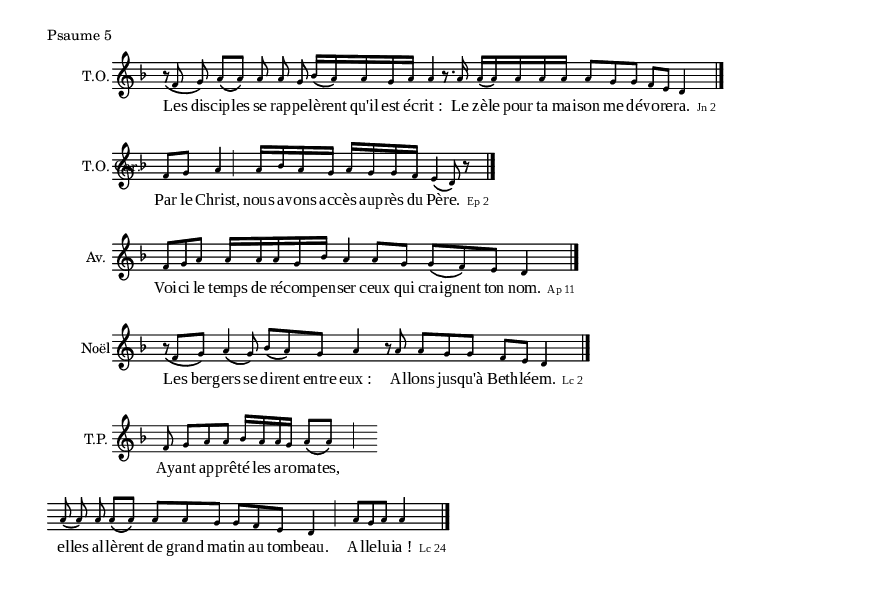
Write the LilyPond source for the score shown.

\version "2.10.0"
 \include "definitions.ly"
\markup { Psaume 5}

\relative f' { 
	\new Staff {
		\cadenzaOn
		\key f \major
		\set Staff.instrumentName = \markup{ \center-align { T.O. } }
		\times 2/3 { r8_\( f g\) }
		a[\( a\)] 
		\times 2/3 { a8 a g }
		\times 2/5 { bes16[\( a\) a g a] }
		a4
		\ifIndent
		r8. a16 
		\times 2/5 { a16[\( a\) a a a] }
		\times 2/3 { a8[ g g] }
		f[ e] d4

		\endBar
	}
	\addlyrics {
		Les dis -- cip -- les se rap -- pe -- lè -- rent qu'il est éc -- "rit :" Le zè -- le pour ta mai -- son me dé -- vo -- re -- ra.

		\markup { \citation #"Jn 2" }
	}
}
\relative f' { 
	\new Staff {
		\cadenzaOn
		\key f \major
		\set Staff.instrumentName = \markup{ \center-align { T.O. Car. } }
		f8[ g]
		a4  \cesure \pespace
		a16[ bes a g]  a16[ g g f]
		e4\( d8\) r8
		\endBar
	}
	\addlyrics {
		Par le Christ, nous a -- vons acc -- ès aup -- rès du Pè -- re.
		\markup { \citation #"Ep 2" }
	}
}
\relative f' { 
	\new Staff {
		\cadenzaOn
		\key f \major
		\set Staff.instrumentName = \markup{ \center-align { Av. } }
		\times 2/3 { f8[ g a] }
		\times 2/5 { a16[ a a g bes] }
		a4
		a8[ g]
		\times 2/3 { g[\( f\) e] }
		d4
		\endBar
	}
	\addlyrics {
		Voi -- ci le temps de ré -- com -- pen -- ser ceux qui crai -- gnent ton nom.
		\markup { \citation #"Ap 11" }
	}
}

\relative f' { 
	\new Staff {
		\cadenzaOn
		\key f \major
		\set Staff.instrumentName = \markup{ \center-align { Noël } }
		\times 2/3 { r8_\( f[ g]\) }
		\times 2/3 { a4\( g8\) }
		\times 2/3 { bes8[\( a\) g] } a4 
		\pespace\pespace r8 a8
		\times 2/3 { a8[ g g] }
		f[ e]
		d4
		\endBar
	}
	\addlyrics {
		Les ber -- gers se di -- rent entre "eux :" Al -- lons jus -- qu'à Beth -- lé -- em.
		\markup { \citation #"Lc 2" }
	}
}



\relative f' { 
	\new Staff {
		\cadenzaOn
		\key f \major
		\set Staff.instrumentName = \markup{ \center-align { T.P. } }
		
		f8  
		\times 2/3 { g8[ a a] }
		bes16[ a a g]
		a8[\( a\)] \pespace \cesure \pespace \indentLine
		\times 2/3 { a8\( a\) a } 
		a[\( a\)]
		\times 2/3 { a8[ a g] }
		\times 2/3 { g8[ f e] }
		d4 \pespace \cesure \pespace
		\times 2/3 { a'8[ g a] }
		a4

		\endBar
	}
	\addlyrics {
		Ay -- ant ap -- prê -- té les a -- ro -- ma -- tes, el -- les al -- lè -- rent de grand ma -- tin au tom -- beau. Al -- le -- lu -- "ia !"
		\markup { \citation #"Lc 24" }
	}
}

